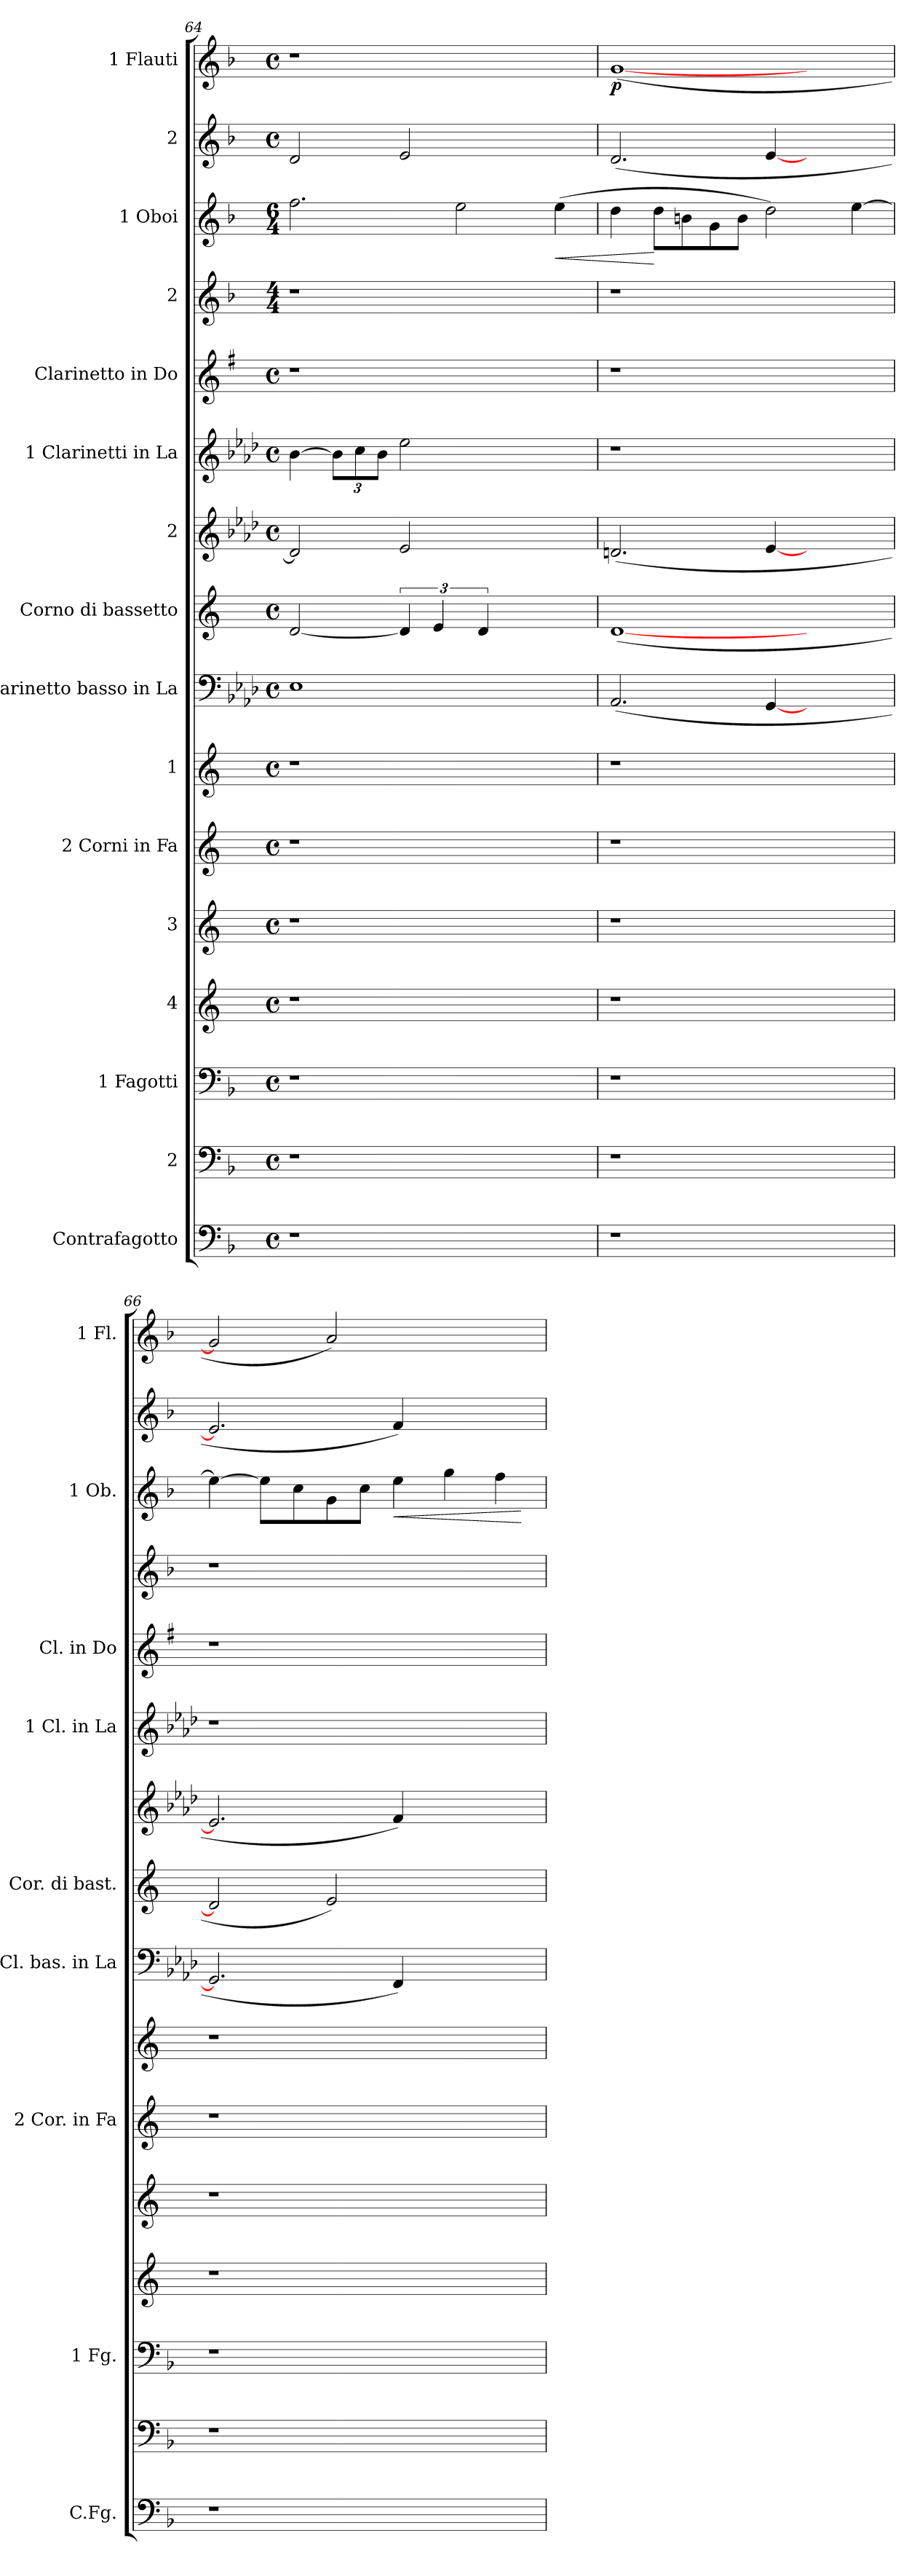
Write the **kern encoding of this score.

**kern	**kern	**kern	**kern	**kern	**kern	**kern	**kern	**kern	**kern	**kern	**kern	**kern	**kern	**dynam	**kern	**kern	**dynam
*part16	*part15	*part14	*part13	*part12	*part11	*part10	*part9	*part8	*part7	*part6	*part5	*part4	*part3	*part3	*part2	*part1	*part1
*staff16	*staff15	*staff14	*staff13	*staff12	*staff11	*staff10	*staff9	*staff8	*staff7	*staff6	*staff5	*staff4	*staff3	*staff3	*staff2	*staff1	*staff1
*I"Contrafagotto	*I"2	*I"1  Fagotti	*I"4	*I"3	*I"2  Corni in Fa	*I"1	*I"Clarinetto basso in La	*I"Corno di bassetto	*I"2	*I"1  Clarinetti in La	*I"Clarinetto in Do	*I"2	*I"1  Oboi	*	*I"2	*I"1  Flauti	*
*I'C.Fg.	*	*I'1  Fg.	*	*	*I'2  Cor. in Fa	*	*I'Cl. bas. in La	*I'Cor. di bast.	*	*I'1  Cl. in La	*I'Cl. in Do	*	*I'1  Ob.	*	*	*I'1  Fl.	*
*clefF4	*clefF4	*clefF4	*clefG2	*clefG2	*clefG2	*clefG2	*clefF4	*clefG2	*clefG2	*clefG2	*clefG2	*clefG2	*clefG2	*	*clefG2	*clefG2	*
*ITrd7c12	*	*	*ITrd4c7	*ITrd4c7	*ITrd4c7	*ITrd4c7	*ITrd2c3	*ITrd4c7	*ITrd2c3	*ITrd2c3	*ITrd1c2	*	*	*	*	*	*
*k[b-]	*k[b-]	*k[b-]	*k[b-]	*k[b-]	*k[b-]	*k[b-]	*k[b-]	*k[b-]	*k[b-]	*k[b-]	*k[b-]	*k[b-]	*k[b-]	*	*k[b-]	*k[b-]	*
*M4/4	*M4/4	*M4/4	*M4/4	*M4/4	*M4/4	*M4/4	*M4/4	*M4/4	*M4/4	*M4/4	*M4/4	*M4/4	*M6/4	*	*M4/4	*M4/4	*
*met(c)	*met(c)	*met(c)	*met(c)	*met(c)	*met(c)	*met(c)	*met(c)	*met(c)	*met(c)	*met(c)	*met(c)	*	*	*	*met(c)	*met(c)	*
=64	=64	=64	=64	=64	=64	=64	=64	=64	=64	=64	=64	=64	=64	=64	=64	=64	=64
1r	1r	1r	1r	1r	1r	1r	1C	[2G/	2B/]	[4g\	1r	1r	2.ff\	.	2d/	1r	.
*	*	*	*	*	*	*	*	*	*	*Xbrackettup	*	*	*	*	*	*	*
.	.	.	.	.	.	.	.	.	.	12g\L]	.	.	.	.	.	.	.
.	.	.	.	.	.	.	.	.	.	12a\	.	.	.	.	.	.	.
.	.	.	.	.	.	.	.	.	.	12g\J	.	.	.	.	.	.	.
.	.	.	.	.	.	.	.	6G/]	2c/	2cc\	.	.	.	.	2e/	.	.
.	.	.	.	.	.	.	.	6A/	.	.	.	.	.	.	.	.	.
.	.	.	.	.	.	.	.	.	.	.	.	.	2ee\	.	.	.	.
.	.	.	.	.	.	.	.	6G/	.	.	.	.	.	.	.	.	.
2ryy	2ryy	2ryy	2ryy	2ryy	2ryy	2ryy	2ryy	2ryy	2ryy	2ryy	2ryy	2ryy	.	.	2ryy	2ryy	.
!	!	!	!	!	!	!	!	!	!	!	!	!	!	!LO:HP:b	!	!	!
.	.	.	.	.	.	.	.	.	.	.	.	.	(4ee\	<	.	.	.
=65	=65	=65	=65	=65	=65	=65	=65	=65	=65	=65	=65	=65	=65	=65	=65	=65	=65
!	!	!	!	!	!	!	!	!	!	!	!	!	!	!	!	!	!LO:DY:b
1r	1r	1r	1r	1r	1r	1r	(2.FF/	([1G	(2.Bn/	1r	1r	1r	4dd\	.	(2.d/	([1g	p
.	.	.	.	.	.	.	.	.	.	.	.	.	8dd\L	[	.	.	.
.	.	.	.	.	.	.	.	.	.	.	.	.	8bn\	.	.	.	.
.	.	.	.	.	.	.	.	.	.	.	.	.	8g\	.	.	.	.
.	.	.	.	.	.	.	.	.	.	.	.	.	8b\J	.	.	.	.
.	.	.	.	.	.	.	[4EE/	.	[4c/	.	.	.	2dd\)	.	[4e/	.	.
2ryy	2ryy	2ryy	2ryy	2ryy	2ryy	2ryy	2ryy	2ryy	2ryy	2ryy	2ryy	2ryy	.	.	2ryy	2ryy	.
.	.	.	.	.	.	.	.	.	.	.	.	.	[4ee\	.	.	.	.
=66	=66	=66	=66	=66	=66	=66	=66	=66	=66	=66	=66	=66	=66	=66	=66	=66	=66
1r	1r	1r	1r	1r	1r	1r	2.EE/]	2G/]	2.c/]	1r	1r	1r	4ee\_	.	2.e/]	2g/]	.
.	.	.	.	.	.	.	.	.	.	.	.	.	8ee\L]	.	.	.	.
.	.	.	.	.	.	.	.	.	.	.	.	.	8cc\	.	.	.	.
.	.	.	.	.	.	.	.	2A/)	.	.	.	.	8g\	.	.	2a/)	.
.	.	.	.	.	.	.	.	.	.	.	.	.	8cc\J	.	.	.	.
!	!	!	!	!	!	!	!	!	!	!	!	!	!	!LO:HP:b	!	!	!
.	.	.	.	.	.	.	4DD/)	.	4d/)	.	.	.	4ee\	<	4f/)	.	.
2ryy	2ryy	2ryy	2ryy	2ryy	2ryy	2ryy	2ryy	2ryy	2ryy	2ryy	2ryy	2ryy	4gg\	.	2ryy	2ryy	.
.	.	.	.	.	.	.	.	.	.	.	.	.	4ff\	.	.	.	.
.	.	.	.	.	.	.	.	.	.	.	.	.	.	[	.	.	.
=	=	=	=	=	=	=	=	=	=	=	=	=	=	=	=	=	=
*-	*-	*-	*-	*-	*-	*-	*-	*-	*-	*-	*-	*-	*-	*-	*-	*-	*-
